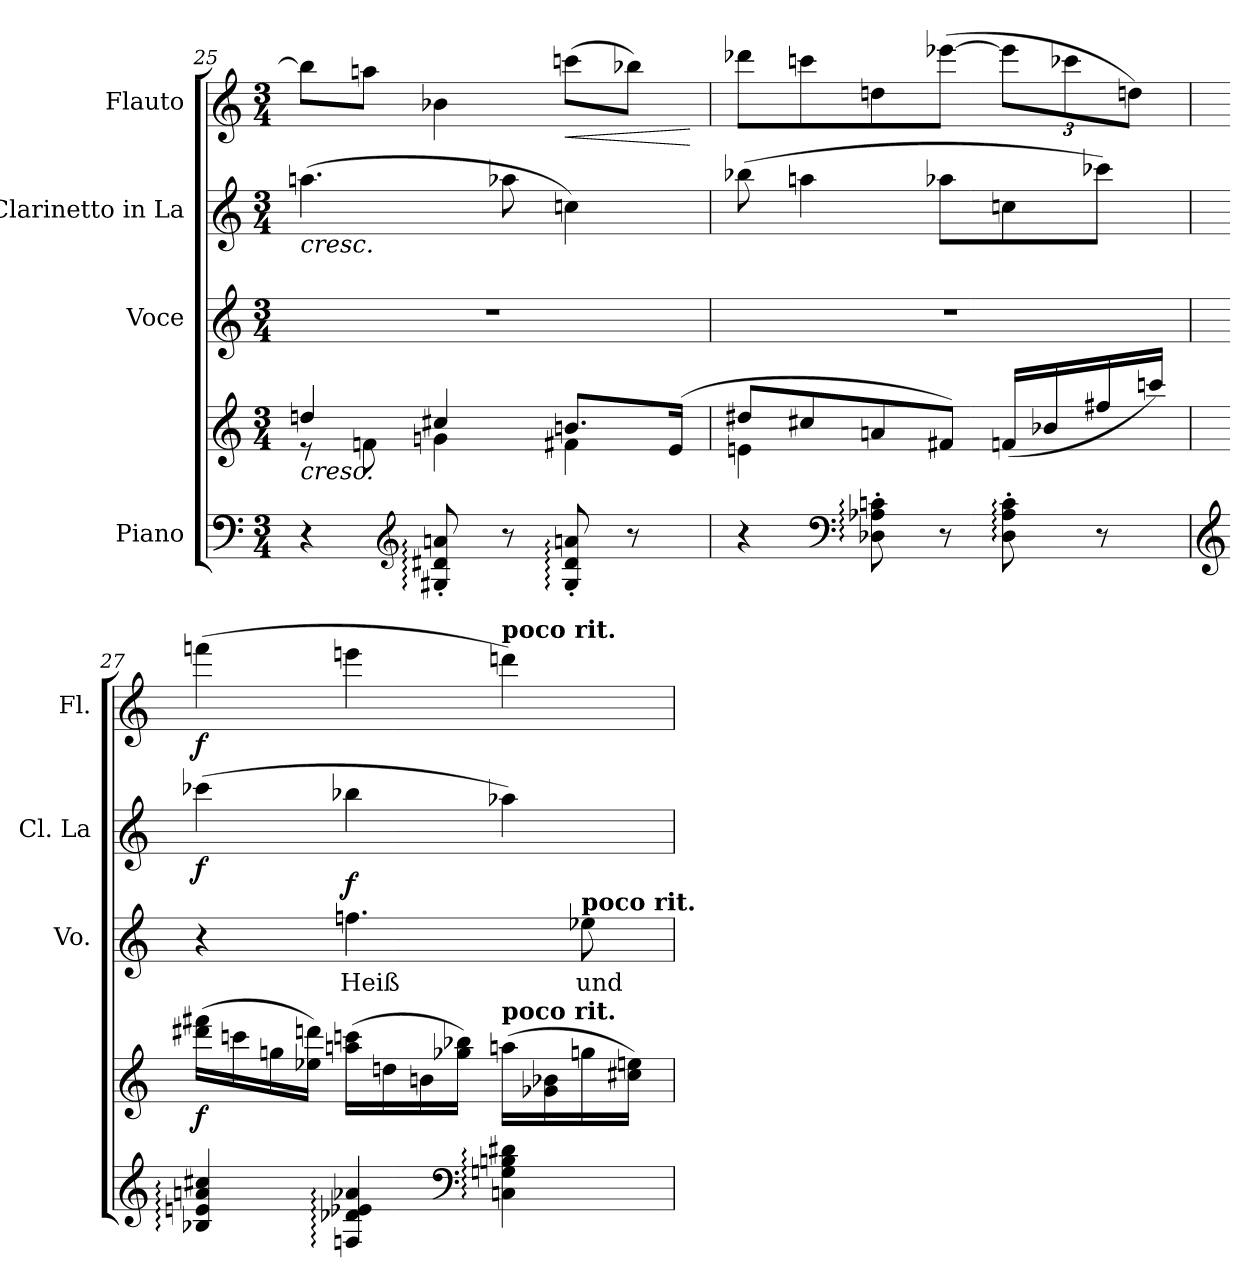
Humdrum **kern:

**kern	**kern	**dynam	**kern	**text	**dynam	**kern	**dynam	**kern	**dynam
*part4	*part4	*part4	*part3	*part3	*part3	*part2	*part2	*part1	*part1
*staff5	*staff4	*staff4/5	*staff3	*staff3	*staff3	*staff2	*staff2	*staff1	*staff1
*I"Piano	*	*	*I"Voce	*	*	*I"Clarinetto in La	*	*I"Flauto	*
*	*	*	*I'Vo.	*	*	*I'Cl. La	*	*I'Fl.	*
*clefF4	*clefG2	*	*clefG2	*	*	*clefG2	*	*clefG2	*
*	*	*	*	*	*	*ITrd2c3	*	*	*
*k[]	*k[]	*	*k[]	*	*	*k[f#c#g#]	*	*k[]	*
*M3/4	*M3/4	*	*M3/4	*	*	*M3/4	*	*M3/4	*
=25	=25	=25	=25	=25	=25	=25	=25	=25	=25
*	*^	*	*	*	*	*	*	*	*
!	!	!	!	!	!	!	!LO:TX:b:i:t=cresc.	!	!	!
!	!LO:TX:b:i:t=cresc.	!	!	!	!	!	!	!	!	!
4r	4ddn/	8r	.	2.r	.	.	(>4.ff#X\	.	8bb-\L]	.
.	.	8fn\	.	.	.	.	.	.	8aan\J	.
*clefG2	*	*	*	*	*	*	*	*	*	*
8G#X/:' 8d#X/:' 8an/:'	4cc#X/	4gn\	.	.	.	.	.	.	4b-X\	.
8r	.	.	.	.	.	.	8ffn\	.	.	.
!	!	!	!	!	!	!	!	!	!	!LO:HP:b
8G#/:' 8d#/:' 8an/:'	8.bn/L	4f#X\	.	.	.	.	4an\)	.	(>8cccn\L	<
8r	.	.	.	.	.	.	.	.	8bb-X\J)	.
.	(>16e/Jk	.	.	.	.	.	.	.	.	.
*	*v	*v	*	*	*	*	*	*	*	*
.	.	.	.	.	.	.	.	.	[
=26	=26	=26	=26	=26	=26	=26	=26	=26	=26
*	*^	*	*	*	*	*	*	*	*
4r	8dd#X/L	4en\	.	2.r	.	.	(>8ggn\	.	8ddd-X\L	.
.	8cc#X/	.	.	.	.	.	4ff#X\	.	8cccn\	.
*clefF4	*	*	*	*	*	*	*	*	*	*
8D-X\:' 8A-X\:' 8cn\:'	8an/	2ryy	.	.	.	.	.	.	8ddn\	.
8r	8f#X/J)	.	.	.	.	.	8ffn\L	.	(>[8eee-X\J	.
*	*	*	*	*	*	*	*	*	*Xbrackettup	*
8D-\:' 8A-\:' 8c\:'	(>16fn/LL	.	.	.	.	.	8an\	.	12eee-\L]	.
.	16b-X/	.	.	.	.	.	.	.	.	.
.	.	.	.	.	.	.	.	.	12ccc-X\	.
8r	16ff#X/	.	.	.	.	.	8aa-X\J)	.	.	.
.	.	.	.	.	.	.	.	.	12ddn\J)	.
.	16cccn/JJ)	.	.	.	.	.	.	.	.	.
*	*v	*v	*	*	*	*	*	*	*	*
!!LO:LB:g=z
=27	=27	=27	=27	=27	=27	=27	=27	=27	=27
*clefG2	*	*	*	*	*	*	*	*	*
!	!	!LO:DY:b	!	!	!	!	!LO:DY:b	!	!LO:DY:b
4B-X/: 4en/: 4an/: 4cc#X/:	(>16ddd#X\ 16fff#X\LL	f	4r	.	.	(>4aa-X\	f	(>4fffn\	f
.	16cccn\	.	.	.	.	.	.	.	.
.	16ggn\	.	.	.	.	.	.	.	.
.	16ee-X\ 16dddn\JJ)	.	.	.	.	.	.	.	.
!	!	!	!	!LO:LY:b	!LO:DY:b	!	!	!	!
4Fn/: 4d-X/: 4e-X/: 4a-X/:	(>16aan\ 16cccn\LL	.	4.ffn\	Heiß	f	4ggn\	.	4eeen\	.
.	16ddn\	.	.	.	.	.	.	.	.
.	16bn\	.	.	.	.	.	.	.	.
.	16gg-X\ 16bb-X\JJ)	.	.	.	.	.	.	.	.
*clefF4	*	*	*	*	*	*	*	*	*
*	*	*	*	*	*	*	*	*MM115	*
!	!	!	!	!	!	!	!	!LO:TX:a:B:t=poco rit.	!
!	!LO:TX:a:B:t=poco rit.	!	!	!	!	!	!	!	!
4Cn\: 4Gn\: 4Bn\: 4d#X\:	(>16aan\LL	.	.	.	.	4ffn\)	.	4dddn\)	.
.	16g-X\ 16b-X\	.	.	.	.	.	.	.	.
!	!	!	!LO:TX:a:B:t=poco rit.	!	!	!	!	!	!
!	!	!	!	!LO:LY:b	!	!	!	!	!
.	16ggn\	.	8ee-X\	und	.	.	.	.	.
.	16cc#X\ 16een\JJ)	.	.	.	.	.	.	.	.
=	=	=	=	=	=	=	=	=	=
*-	*-	*-	*-	*-	*-	*-	*-	*-	*-
